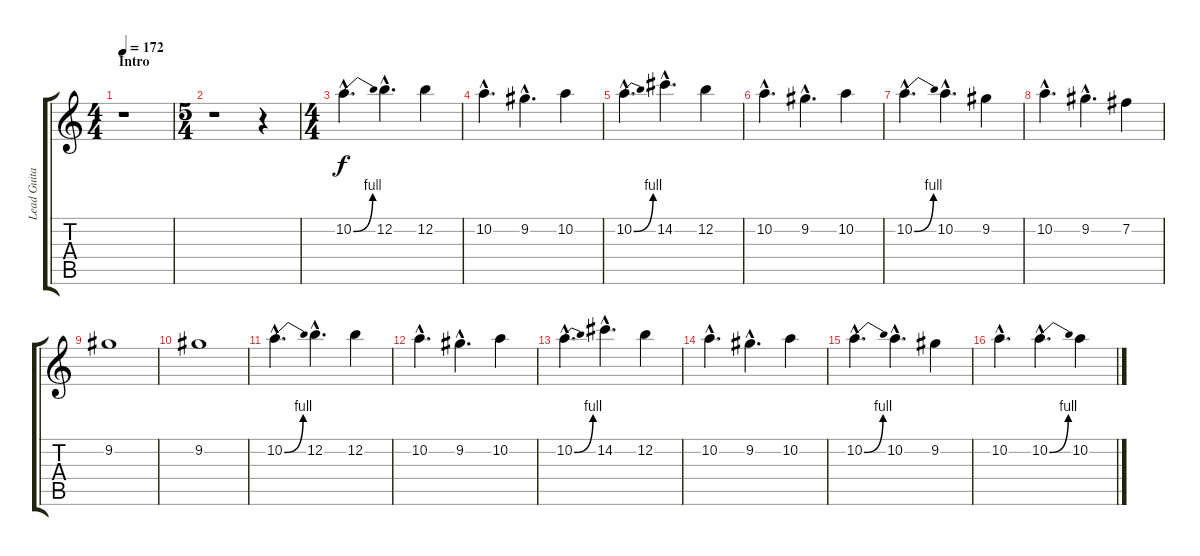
\track ("Lead Guitar 1" "Lead Guita") {instrument distortionguitar}
\staff {score tabs}
\tuning (E4 B3 G3 D3 A2 E2) {hide}
\ts (4 4)
\section ("" "Intro")
\tempo 172
\clef g2
\ks c
r.1{dy f instrument distortionguitar} |
\ts (5 4)
r.1 r.4 |
\ts (4 4)
10.2{be (bend 0 0 60 4) hac}.4{d} 12.2{hac}.4{d} 12.2.4 |
10.2{hac}.4{d} 9.2{hac}.4{d} 10.2.4 |
10.2{be (bend 0 0 60 4) hac}.4{d} 14.2{hac}.4{d} 12.2.4 |
10.2{hac}.4{d} 9.2{hac}.4{d} 10.2.4 |
10.2{be (bend 0 0 60 4) hac}.4{d} 10.2{hac}.4{d} 9.2.4 |
10.2{hac}.4{d} 9.2{hac}.4{d} 7.2.4 |
9.2.1 |
9.2.1 |
10.2{be (bend 0 0 60 4) hac}.4{d} 12.2{hac}.4{d} 12.2.4 |
10.2{hac}.4{d} 9.2{hac}.4{d} 10.2.4 |
10.2{be (bend 0 0 60 4) hac}.4{d} 14.2{hac}.4{d} 12.2.4 |
10.2{hac}.4{d} 9.2{hac}.4{d} 10.2.4 |
10.2{be (bend 0 0 60 4) hac}.4{d} 10.2{hac}.4{d} 9.2.4 |
10.2{hac}.4{d} 10.2{be (bend 0 0 60 4) hac}.4{d} 10.2.4
